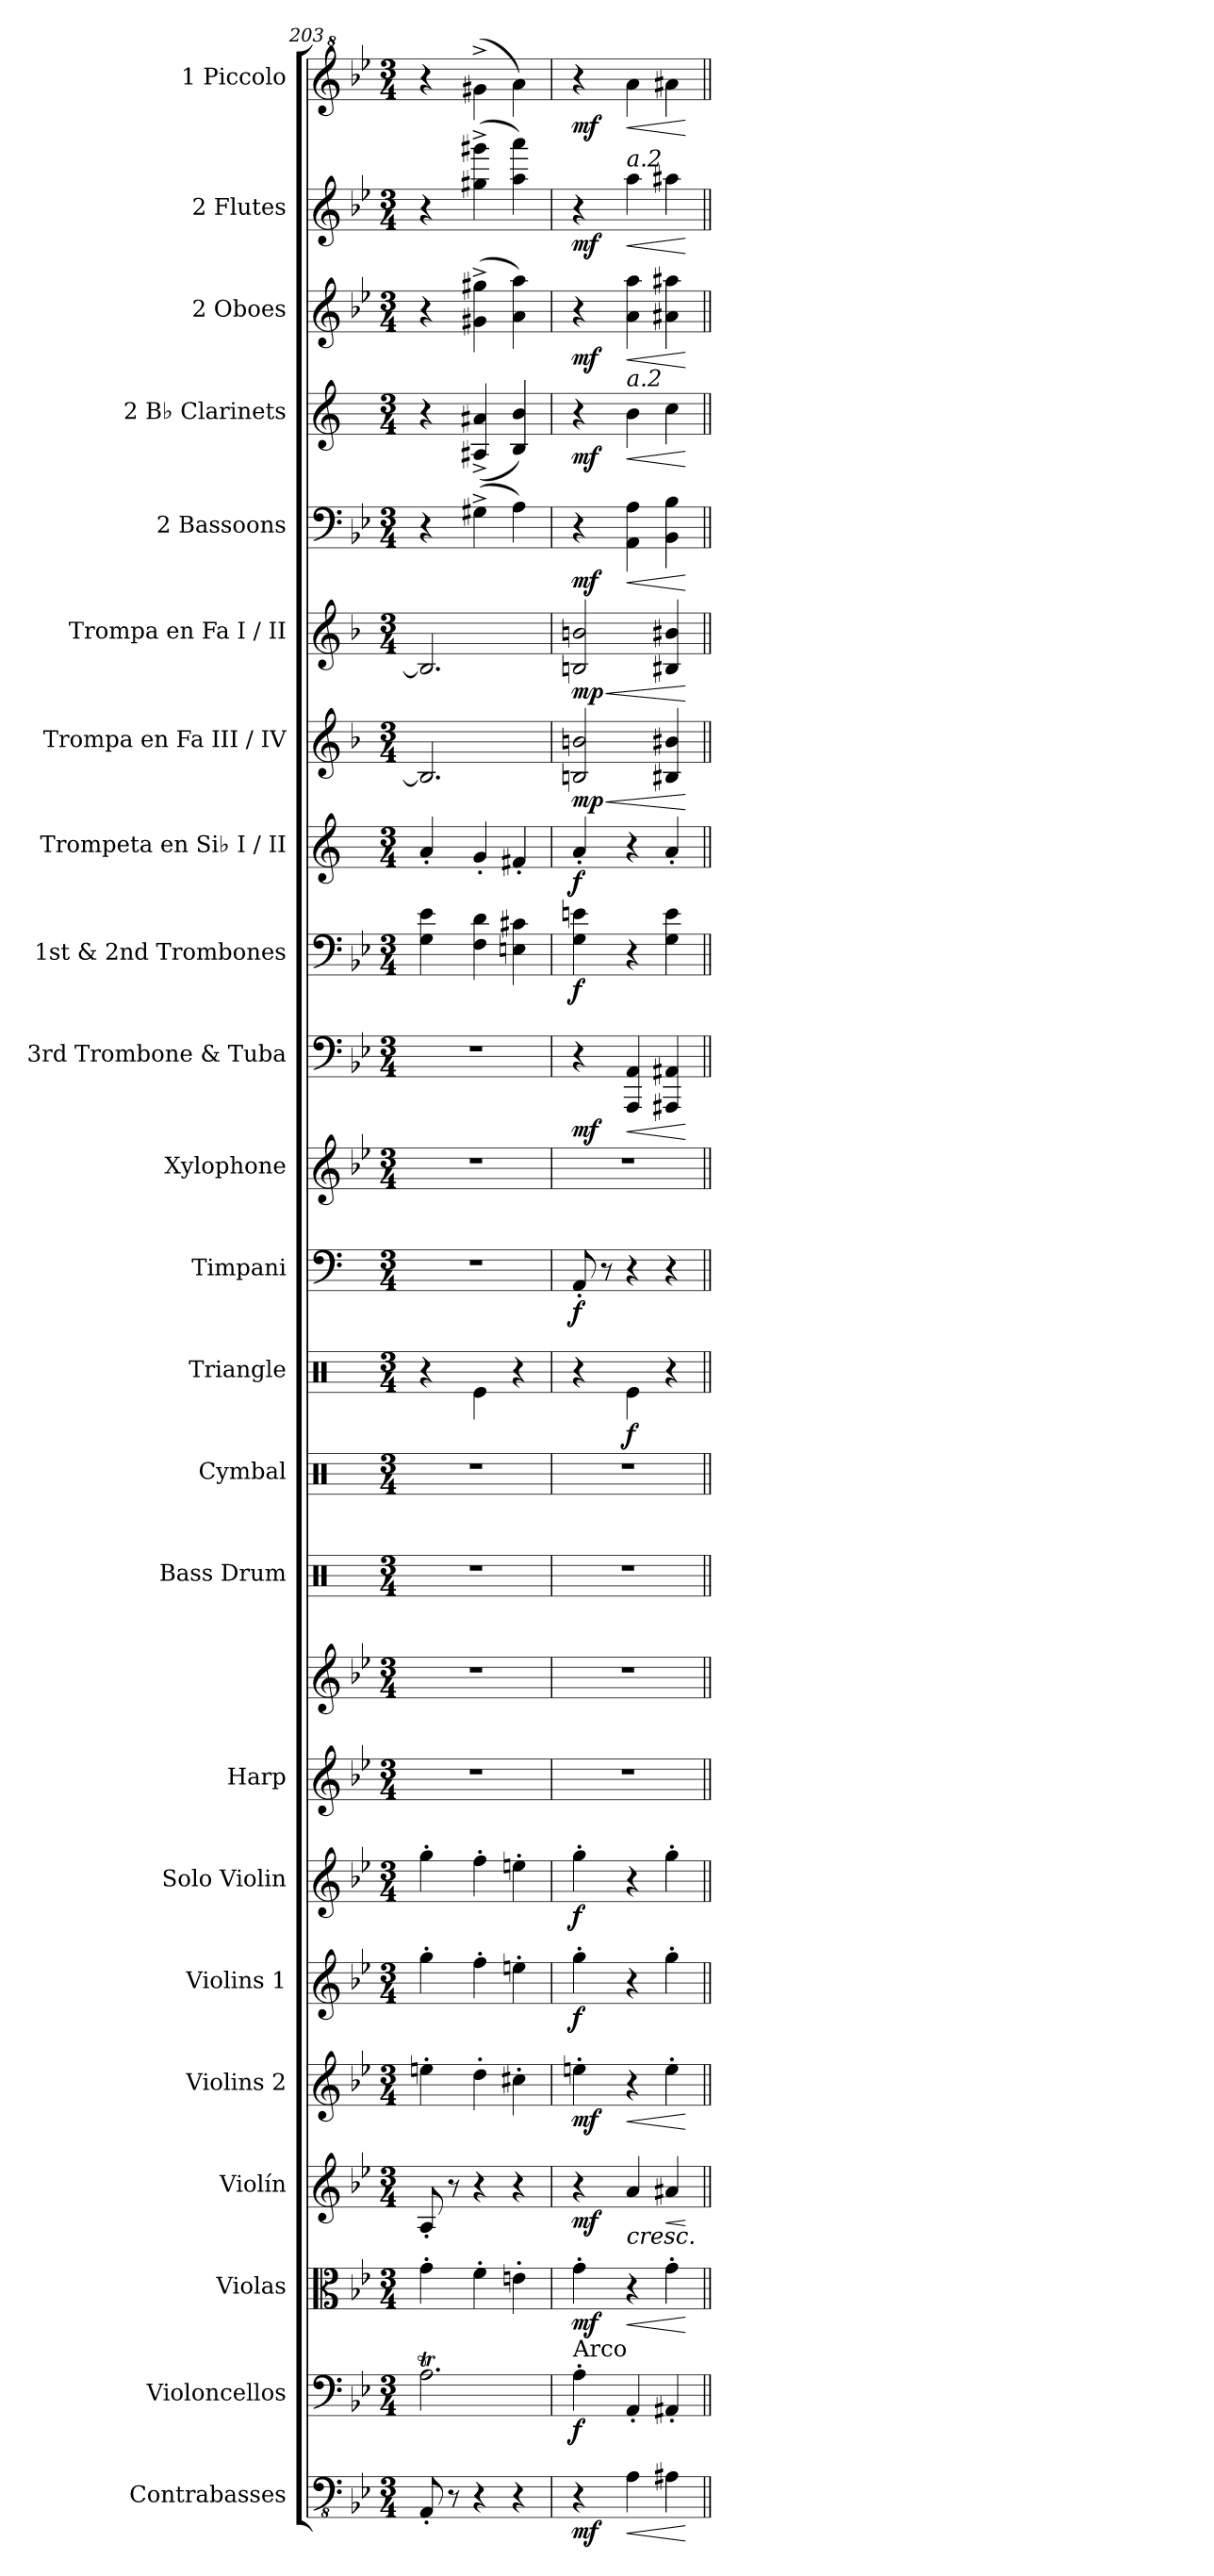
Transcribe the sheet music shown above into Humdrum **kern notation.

**kern	**dynam	**kern	**dynam	**kern	**dynam	**kern	**dynam	**kern	**dynam	**kern	**dynam	**kern	**dynam	**kern	**kern	**kern	**kern	**kern	**dynam	**kern	**dynam	**kern	**kern	**dynam	**kern	**dynam	**kern	**dynam	**kern	**dynam	**kern	**dynam	**kern	**dynam	**kern	**dynam	**kern	**dynam	**kern	**dynam	**kern	**dynam
*part23	*part23	*part22	*part22	*part21	*part21	*part20	*part20	*part19	*part19	*part18	*part18	*part17	*part17	*part16	*part16	*part15	*part14	*part13	*part13	*part12	*part12	*part11	*part10	*part10	*part9	*part9	*part8	*part8	*part7	*part7	*part6	*part6	*part5	*part5	*part4	*part4	*part3	*part3	*part2	*part2	*part1	*part1
*staff24	*staff24	*staff23	*staff23	*staff22	*staff22	*staff21	*staff21	*staff20	*staff20	*staff19	*staff19	*staff18	*staff18	*staff17	*staff16	*staff15	*staff14	*staff13	*staff13	*staff12	*staff12	*staff11	*staff10	*staff10	*staff9	*staff9	*staff8	*staff8	*staff7	*staff7	*staff6	*staff6	*staff5	*staff5	*staff4	*staff4	*staff3	*staff3	*staff2	*staff2	*staff1	*staff1
*I"Contrabasses	*	*I"Violoncellos	*	*I"Violas	*	*I"Violín	*	*I"Violins 2	*	*I"Violins 1	*	*I"Solo Violin	*	*I"Harp	*	*I"Bass Drum	*I"Cymbal	*I"Triangle	*	*I"Timpani	*	*I"Xylophone	*I"3rd Trombone     &amp; Tuba	*	*I"1st &amp; 2nd Trombones	*	*I"Trompeta en Si♭  I / II	*	*I"Trompa en Fa   III / IV	*	*I"Trompa en Fa I / II	*	*I"2 Bassoons	*	*I"2 B♭ Clarinets	*	*I"2 Oboes	*	*I"2 Flutes	*	*I"1 Piccolo	*
*I'Cbs.	*	*I'Vlcs.	*	*I'Vlas.	*	*I'Vln.	*	*I'Vlns. 2	*	*I'Vlns. 1	*	*I'S. Vln.	*	*I'Hrp.	*	*I'B. Dr.	*I'Cym.	*I'Trgl.	*	*I'Timp.	*	*I'Xyl.	*I'3rd Trb. &amp; Tba.	*	*I'1st &amp; 2nd    Trbs.	*	*I'Tpt. Si♭  I / II	*	*I'Trmp. Fa   III / IV	*	*I'Trmp. Fa I / II	*	*I'2 Bsns.	*	*I'2 B♭ Cls.	*	*I'2 Obs.	*	*I'2 Fls.	*	*I'1 Picc.	*
*clefFv4	*	*clefF4	*	*clefC3	*	*clefG2	*	*clefG2	*	*clefG2	*	*clefG2	*	*clefG2	*clefG2	*clefX	*clefX	*clefX	*	*clefF4	*	*clefG2	*clefF4	*	*clefF4	*	*clefG2	*	*clefG2	*	*clefG2	*	*clefF4	*	*clefG2	*	*clefG2	*	*clefG2	*	*clefG^2	*
*	*	*	*	*	*	*	*	*	*	*	*	*	*	*	*	*	*	*	*	*	*	*ITrd-7c-12	*	*	*	*	*ITrd1c2	*	*ITrd4c7	*	*ITrd4c7	*	*	*	*ITrd1c2	*	*	*	*	*	*ITrd-7c-12	*
*k[b-e-]	*	*k[b-e-]	*	*k[b-e-]	*	*k[b-e-]	*	*k[b-e-]	*	*k[b-e-]	*	*k[b-e-]	*	*k[b-e-]	*k[b-e-]	*k[]	*k[]	*k[]	*	*k[]	*	*k[b-e-]	*k[b-e-]	*	*k[b-e-]	*	*k[b-e-]	*	*k[b-e-]	*	*k[b-e-]	*	*k[b-e-]	*	*k[b-e-]	*	*k[b-e-]	*	*k[b-e-]	*	*k[b-e-]	*
*M3/4	*	*M3/4	*	*M3/4	*	*M3/4	*	*M3/4	*	*M3/4	*	*M3/4	*	*M3/4	*M3/4	*M3/4	*M3/4	*M3/4	*	*M3/4	*	*M3/4	*M3/4	*	*M3/4	*	*M3/4	*	*M3/4	*	*M3/4	*	*M3/4	*	*M3/4	*	*M3/4	*	*M3/4	*	*M3/4	*
=203	=203	=203	=203	=203	=203	=203	=203	=203	=203	=203	=203	=203	=203	=203	=203	=203	=203	=203	=203	=203	=203	=203	=203	=203	=203	=203	=203	=203	=203	=203	=203	=203	=203	=203	=203	=203	=203	=203	=203	=203	=203	=203
8AAA'/	.	2.At\	.	4g'\	.	8A'/	.	4een'\	.	4gg'\	.	4gg'\	.	2.r	2.r	2.r	2.r	4r	.	2.r	.	2.r	2.r	.	4G\ 4e-\	.	4g'/	.	2.E/]	.	2.E/]	.	4r	.	4r	.	4r	.	4r	.	4r	.
8r	.	.	.	.	.	8r	.	.	.	.	.	.	.	.	.	.	.	.	.	.	.	.	.	.	.	.	.	.	.	.	.	.	.	.	.	.	.	.	.	.	.	.
4r	.	.	.	4f'\	.	4r	.	4dd'\	.	4ff'\	.	4ff'\	.	.	.	.	.	4Re\	.	.	.	.	.	.	4F\ 4d\	.	4f'/	.	.	.	.	.	(>4G#X^\	.	(<4G#X/^ 4g#X/^	.	(>4g#X\^ 4gg#X\^	.	(>4gg#X\^ 4ggg#X\^	.	(>4ggg#X^\	.
4r	.	.	.	4en'\	.	4r	.	4cc#X'\	.	4een'\	.	4een'\	.	.	.	.	.	4r	.	.	.	.	.	.	4En\ 4c#X\	.	4en'/	.	.	.	.	.	4A\)	.	4A/ 4a/)	.	4a\ 4aa\)	.	4aa\ 4aaa\)	.	4aaa\)	.
=204	=204	=204	=204	=204	=204	=204	=204	=204	=204	=204	=204	=204	=204	=204	=204	=204	=204	=204	=204	=204	=204	=204	=204	=204	=204	=204	=204	=204	=204	=204	=204	=204	=204	=204	=204	=204	=204	=204	=204	=204	=204	=204
!	!	!LO:TX:a:t=Arco	!	!	!	!	!	!	!	!	!	!	!	!	!	!	!	!	!	!	!	!	!	!	!	!	!	!	!	!	!	!	!	!	!	!	!	!	!	!	!	!
!	!LO:DY:b	!	!LO:DY:b	!	!LO:DY:b	!	!LO:DY:b	!	!LO:DY:b	!	!LO:DY:b	!	!LO:DY:b	!	!	!	!	!	!	!	!LO:DY:b	!	!	!LO:DY:b	!	!LO:DY:b	!	!LO:DY:b	!	!LO:HP:b	!	!LO:HP:b	!	!	!	!	!	!	!	!	!	!
!	!	!	!	!	!	!	!	!	!	!	!	!	!	!	!	!	!	!	!	!	!	!	!	!	!	!	!	!	!	!LO:DY:n=1:b	!	!LO:DY:n=1:b	!	!LO:DY:b	!	!LO:DY:b	!	!LO:DY:b	!	!LO:DY:b	!	!LO:DY:b
4r	mf	4A'\	f	4g'\	mf	4r	mf	4een'\	mf	4gg'\	f	4gg'\	f	2.r	2.r	2.r	2.r	4r	.	8AA'/	f	2.r	4r	mf	4G\ 4en\	f	4g'/	f	2En/ 2en/	< mp	2En/ 2en/	< mp	4r	mf	4r	mf	4r	mf	4r	mf	4r	mf
.	.	.	.	.	.	.	.	.	.	.	.	.	.	.	.	.	.	.	.	8r	.	.	.	.	.	.	.	.	.	.	.	.	.	.	.	.	.	.	.	.	.	.
!	!	!	!	!	!	!	!	!	!	!	!	!	!	!	!	!	!	!	!	!	!	!	!	!	!	!	!	!	!	!	!	!	!	!	!	!	!	!	!LO:TX:a:i:t=a.2	!	!	!
!	!	!	!	!	!	!	!	!	!	!	!	!	!	!	!	!	!	!	!	!	!	!	!	!	!	!	!	!	!	!	!	!	!	!	!LO:TX:a:i:t=a.2	!	!	!	!	!	!	!
!	!LO:HP:b	!	!	!	!LO:HP:b	!	!LO:HP:b	!	!LO:HP:b	!	!	!	!	!	!	!	!	!	!LO:DY:b	!	!	!	!	!LO:HP:b	!	!	!	!	!	!	!	!	!	!LO:HP:b	!	!LO:HP:b	!	!LO:HP:b	!	!LO:HP:b	!	!LO:HP:b
4AA\	<	4AA'/	.	4r	<	4a/	<	4r	<	4r	.	4r	.	.	.	.	.	4Re\	f	4r	.	.	4AAA/ 4AA/	<	4r	.	4r	.	.	.	.	.	4AA\ 4A\	<	4a\	<	4a\ 4aa\	<	4aa\	<	4aaa\	<
!	!	!	!	!	!	!	!LO:HP:b	!	!	!	!	!	!	!	!	!	!	!	!	!	!	!	!	!	!	!	!	!	!	!	!	!	!	!	!	!	!	!	!	!	!	!
4AA#X\	.	4AA#X'/	.	4g'\	.	4a#X/	<	4ee'\	.	4gg'\	.	4gg'\	.	.	.	.	.	4r	.	4r	.	.	4AAA#X/ 4AA#X/	.	4G\ 4e\	.	4g'/	.	4E#X/ 4e#X/	.	4E#X/ 4e#X/	.	4BB-\ 4B-\	.	4b-\	.	4a#X\ 4aa#X\	.	4aa#X\	.	4aaa#X\	.
.	[	.	.	.	[	.	[ [	.	[	.	.	.	.	.	.	.	.	.	.	.	.	.	.	[	.	.	.	.	.	[	.	[	.	[	.	[	.	[	.	[	.	[
=||	=||	=||	=||	=||	=||	=||	=||	=||	=||	=||	=||	=||	=||	=||	=||	=||	=||	=||	=||	=||	=||	=||	=||	=||	=||	=||	=||	=||	=||	=||	=||	=||	=||	=||	=||	=||	=||	=||	=||	=||	=||	=||
*-	*-	*-	*-	*-	*-	*-	*-	*-	*-	*-	*-	*-	*-	*-	*-	*-	*-	*-	*-	*-	*-	*-	*-	*-	*-	*-	*-	*-	*-	*-	*-	*-	*-	*-	*-	*-	*-	*-	*-	*-	*-	*-
